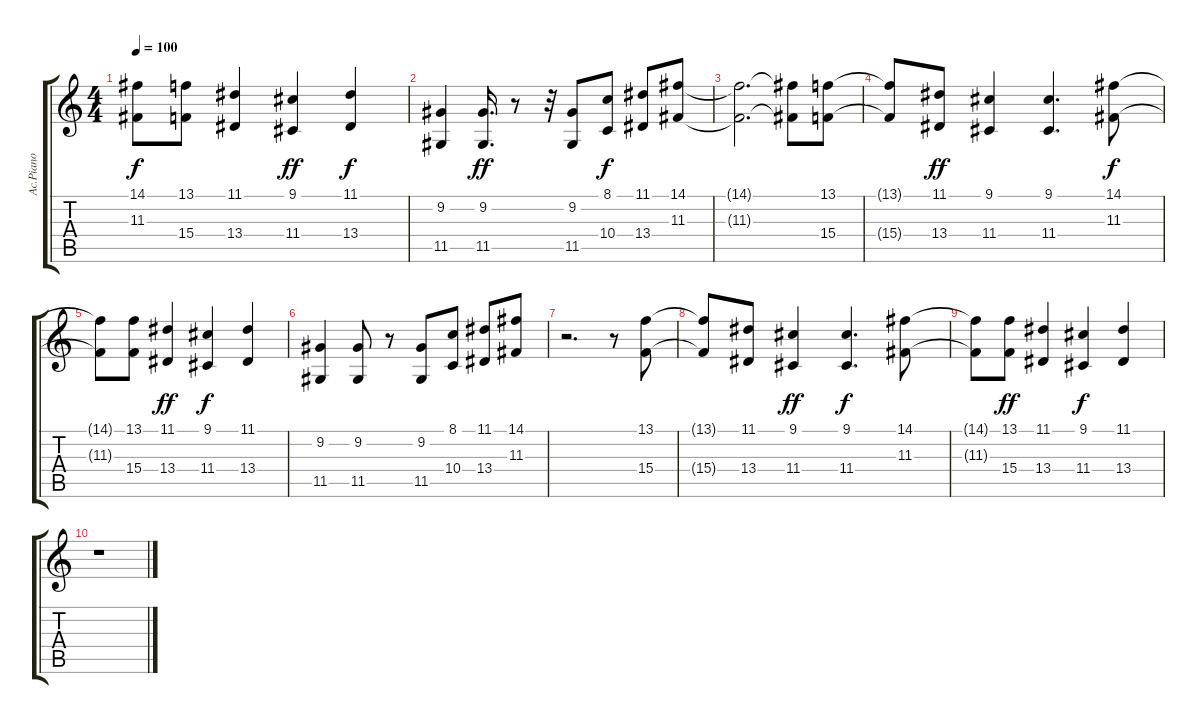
\track ("Ac.Piano" "Ac.Piano") {instrument acousticgrandpiano}
\staff {score tabs}
\tuning (E4 B3 G3 D3 A2 E2) {hide}
\ts (4 4)
\tempo 100
\clef g2
\ks c
(14.1{t} 11.3{t}).8{dy f} (13.1 15.4).8 (11.1 13.4).4 (9.1 11.4).4{dy ff} (11.1 13.4).4{dy f} |
(9.2 11.5).4 (9.2 11.5).16{d dy ff} r.8 r.32 (9.2 11.5).8 (8.1 10.4).8{dy f} (11.1 13.4).8 (14.1 11.3).8 |
(14.1{t} 11.3{t}).2{d} (14.1{t} 11.3{t}).8 (13.1 15.4).8 |
(13.1{t} 15.4{t}).8 (11.1 13.4).8{dy ff} (9.1 11.4).4 (9.1 11.4).4{d} (14.1 11.3).8{dy f} |
(14.1{t} 11.3{t}).8 (13.1 15.4).8 (11.1 13.4).4{dy ff} (9.1 11.4).4{dy f} (11.1 13.4).4 |
(9.2 11.5).4 (9.2 11.5).8 r.8 (9.2 11.5).8 (8.1 10.4).8 (11.1 13.4).8 (14.1 11.3).8 |
r.2{d} r.8 (13.1 15.4).8 |
(13.1{t} 15.4{t}).8 (11.1 13.4).8 (9.1 11.4).4{dy ff} (9.1 11.4).4{d dy f} (14.1 11.3).8 |
(14.1{t} 11.3{t}).8 (13.1 15.4).8{dy ff} (11.1 13.4).4 (9.1 11.4).4{dy f} (11.1 13.4).4 |
r.1
